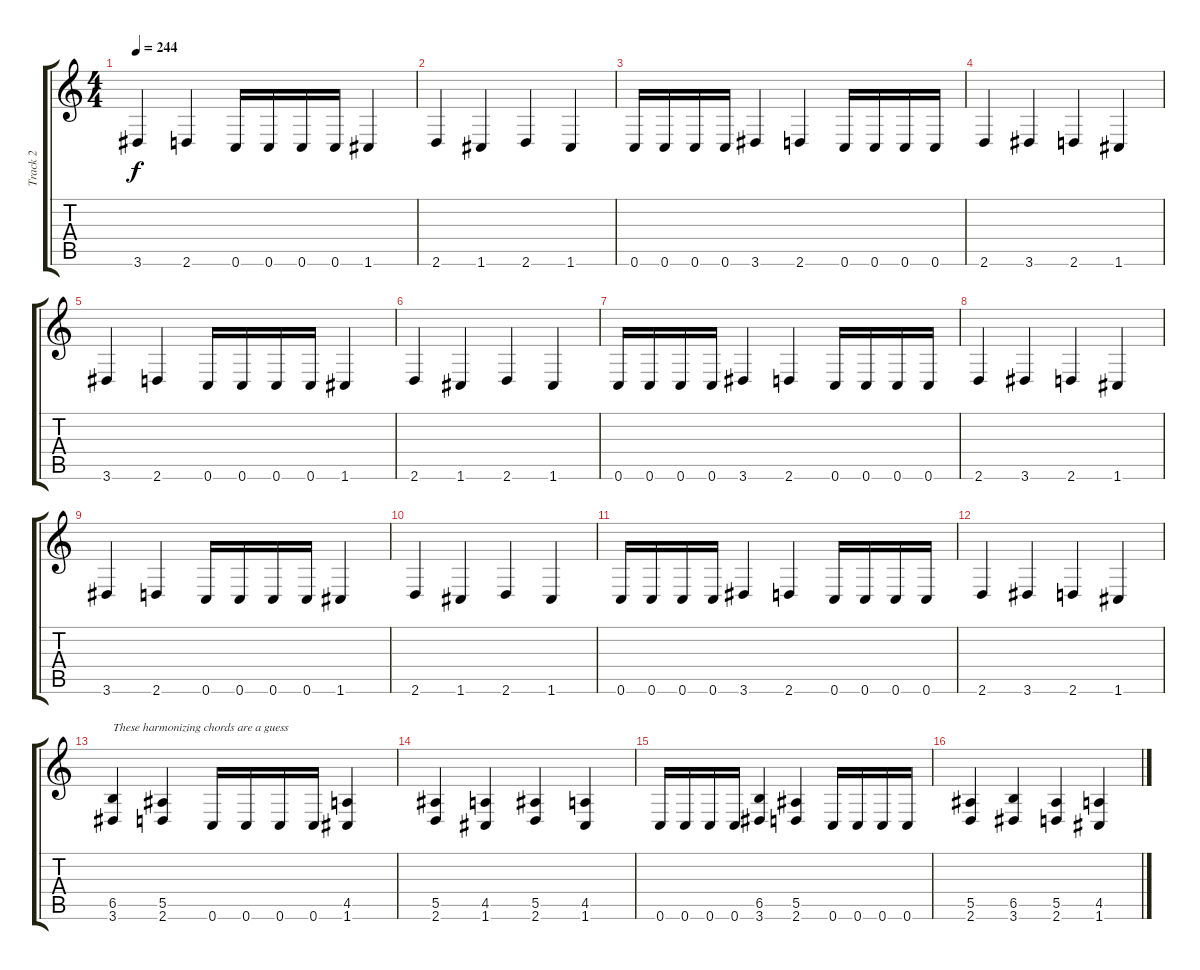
\track ("Track 2" "Track 2") {instrument distortionguitar}
\staff {score tabs}
\tuning (C4 G3 Eb3 Bb2 F2 C2) {hide}
\ts (4 4)
\tempo 244
\clef g2
\ks c
3.6.4{dy f balance 0} 2.6.4 0.6.16 0.6.16 0.6.16 0.6.16 1.6.4 |
2.6.4 1.6.4 2.6.4 1.6.4 |
0.6.16 0.6.16 0.6.16 0.6.16 3.6.4 2.6.4 0.6.16 0.6.16 0.6.16 0.6.16 |
2.6.4 3.6.4 2.6.4 1.6.4 |
3.6.4{balance 0} 2.6.4 0.6.16 0.6.16 0.6.16 0.6.16 1.6.4 |
2.6.4 1.6.4 2.6.4 1.6.4 |
0.6.16 0.6.16 0.6.16 0.6.16 3.6.4 2.6.4 0.6.16 0.6.16 0.6.16 0.6.16 |
2.6.4 3.6.4 2.6.4 1.6.4 |
3.6.4{balance 0} 2.6.4 0.6.16 0.6.16 0.6.16 0.6.16 1.6.4 |
2.6.4 1.6.4 2.6.4 1.6.4 |
0.6.16 0.6.16 0.6.16 0.6.16 3.6.4 2.6.4 0.6.16 0.6.16 0.6.16 0.6.16 |
2.6.4 3.6.4 2.6.4 1.6.4 |
(6.5 3.6).4{txt "These harmonizing chords are a guess"} (5.5 2.6).4 0.6.16 0.6.16 0.6.16 0.6.16 (4.5 1.6).4 |
(5.5 2.6).4 (4.5 1.6).4 (5.5 2.6).4 (4.5 1.6).4 |
0.6.16 0.6.16 0.6.16 0.6.16 (6.5 3.6).4 (5.5 2.6).4 0.6.16 0.6.16 0.6.16 0.6.16 |
(5.5 2.6).4 (6.5 3.6).4 (5.5 2.6).4 (4.5 1.6).4
